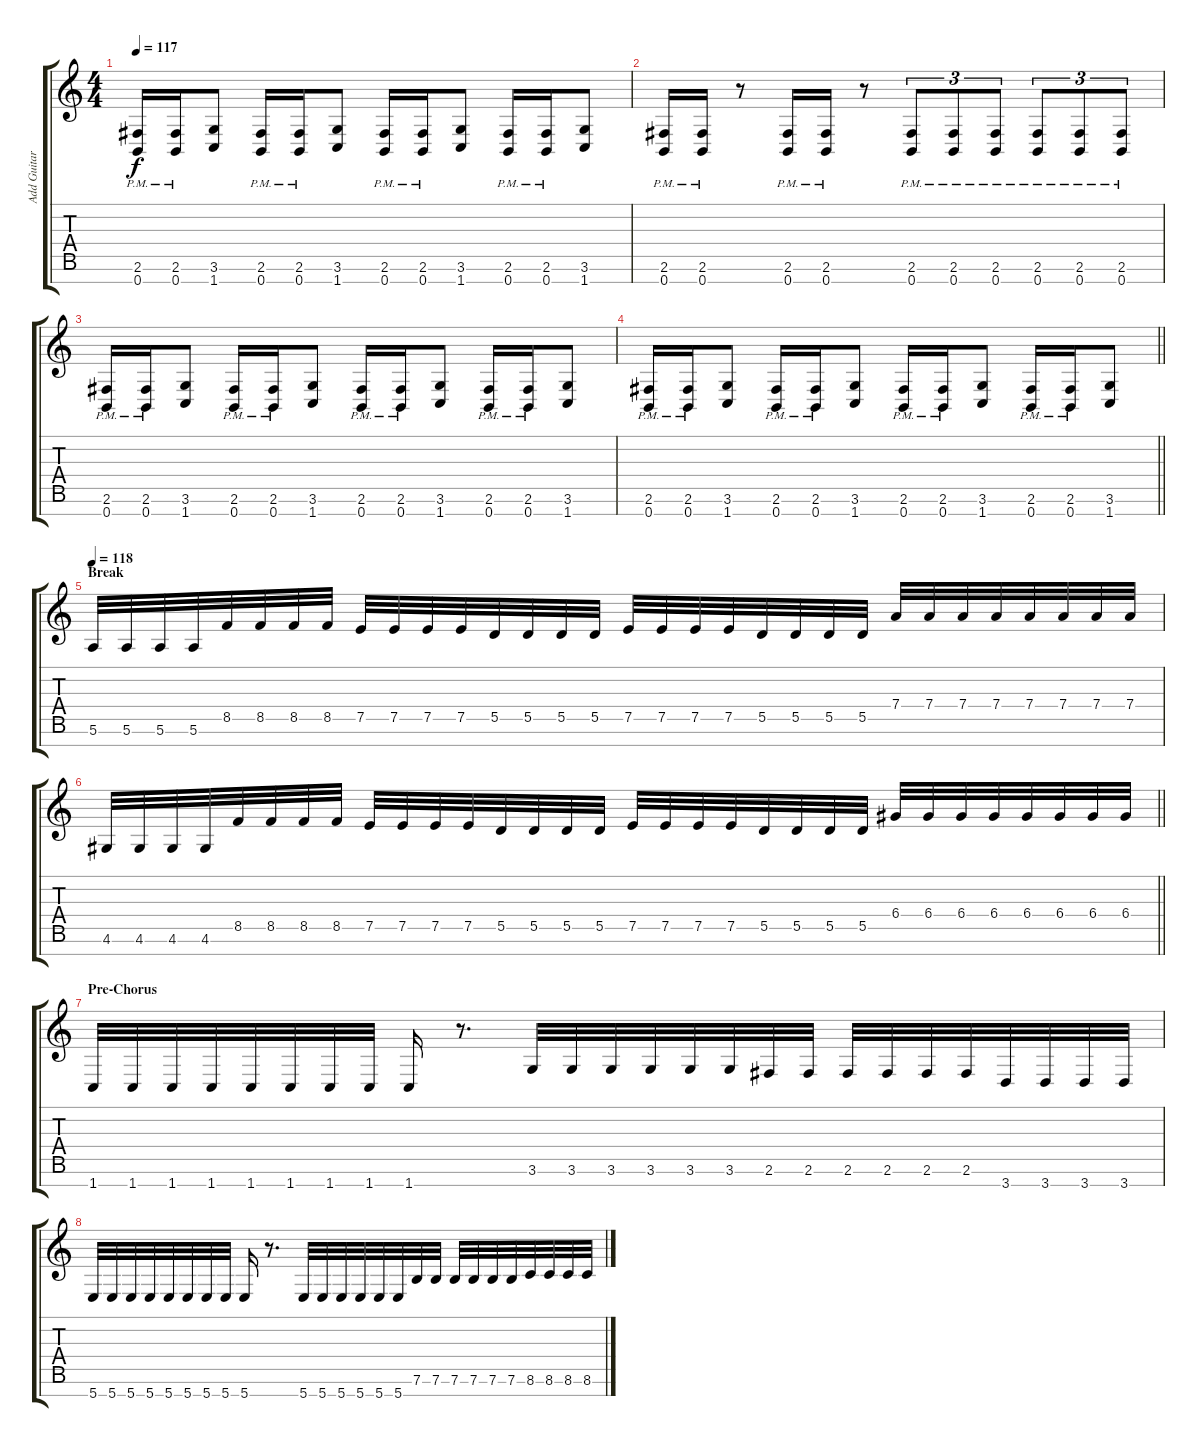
\track ("Add Guitar" "Add Guitar") {instrument distortionguitar}
\staff {score tabs}
\tuning (E4 B3 G3 D3 A2 E2 B1) {hide}
\ts (4 4)
\tempo 117
\clef g2
\ks c
(2.6{pm} 0.7{pm}).16{dy f} (2.6{pm} 0.7{pm}).16 (3.6 1.7).8 (2.6{pm} 0.7{pm}).16 (2.6{pm} 0.7{pm}).16 (3.6 1.7).8 (2.6{pm} 0.7{pm}).16 (2.6{pm} 0.7{pm}).16 (3.6 1.7).8 (2.6{pm} 0.7{pm}).16 (2.6{pm} 0.7{pm}).16 (3.6 1.7).8 |
(2.6{pm} 0.7{pm}).16 (2.6{pm} 0.7{pm}).16 r.8 (2.6{pm} 0.7{pm}).16 (2.6{pm} 0.7{pm}).16 r.8 (2.6{pm} 0.7{pm}).8{tu (3 2)} (2.6{pm} 0.7{pm}).8{tu (3 2)} (2.6{pm} 0.7{pm}).8{tu (3 2)} (2.6{pm} 0.7{pm}).8{tu (3 2)} (2.6{pm} 0.7{pm}).8{tu (3 2)} (2.6{pm} 0.7{pm}).8{tu (3 2)} |
(2.6{pm} 0.7{pm}).16 (2.6{pm} 0.7{pm}).16 (3.6 1.7).8 (2.6{pm} 0.7{pm}).16 (2.6{pm} 0.7{pm}).16 (3.6 1.7).8 (2.6{pm} 0.7{pm}).16 (2.6{pm} 0.7{pm}).16 (3.6 1.7).8 (2.6{pm} 0.7{pm}).16 (2.6{pm} 0.7{pm}).16 (3.6 1.7).8 |
\barLineRight lightlight
(2.6{pm} 0.7{pm}).16 (2.6{pm} 0.7{pm}).16 (3.6 1.7).8 (2.6{pm} 0.7{pm}).16 (2.6{pm} 0.7{pm}).16 (3.6 1.7).8 (2.6{pm} 0.7{pm}).16 (2.6{pm} 0.7{pm}).16 (3.6 1.7).8 (2.6{pm} 0.7{pm}).16 (2.6{pm} 0.7{pm}).16 (3.6 1.7).8 |
\section ("" "Break")
\tempo 118
5.6.32 5.6.32 5.6.32 5.6.32 8.5.32 8.5.32 8.5.32 8.5.32 7.5.32 7.5.32 7.5.32 7.5.32 5.5.32 5.5.32 5.5.32 5.5.32 7.5.32 7.5.32 7.5.32 7.5.32 5.5.32 5.5.32 5.5.32 5.5.32 7.4.32 7.4.32 7.4.32 7.4.32 7.4.32 7.4.32 7.4.32 7.4.32 |
\barLineRight lightlight
4.6.32 4.6.32 4.6.32 4.6.32 8.5.32 8.5.32 8.5.32 8.5.32 7.5.32 7.5.32 7.5.32 7.5.32 5.5.32 5.5.32 5.5.32 5.5.32 7.5.32 7.5.32 7.5.32 7.5.32 5.5.32 5.5.32 5.5.32 5.5.32 6.4.32 6.4.32 6.4.32 6.4.32 6.4.32 6.4.32 6.4.32 6.4.32 |
\section ("" "Pre-Chorus")
1.7.32 1.7.32 1.7.32 1.7.32 1.7.32 1.7.32 1.7.32 1.7.32 1.7.16 r.8{d} 3.6.32 3.6.32 3.6.32 3.6.32 3.6.32 3.6.32 2.6.32 2.6.32 2.6.32 2.6.32 2.6.32 2.6.32 3.7.32 3.7.32 3.7.32 3.7.32 |
5.7.32 5.7.32 5.7.32 5.7.32 5.7.32 5.7.32 5.7.32 5.7.32 5.7.16 r.8{d} 5.7.32 5.7.32 5.7.32 5.7.32 5.7.32 5.7.32 7.6.32 7.6.32 7.6.32 7.6.32 7.6.32 7.6.32 8.6.32 8.6.32 8.6.32 8.6.32
